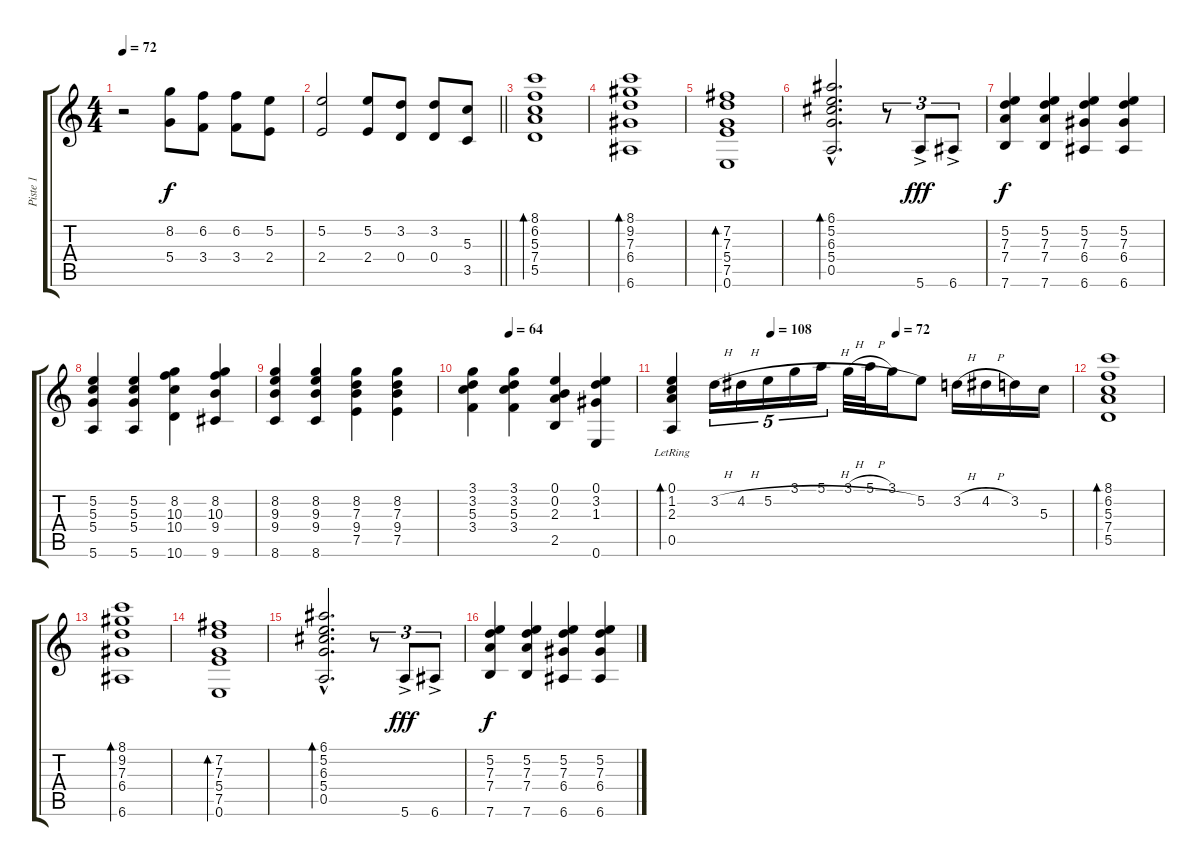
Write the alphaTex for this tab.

\track ("Piste 1" "Piste 1") {instrument acousticguitarnylon}
\staff {score tabs}
\tuning (E4 B3 G3 D3 A2 E2) {hide}
\ts (4 4)
\tempo 72
\clef g2
\ks c
r.2{dy f instrument acousticguitarnylon} (8.2 5.4).8 (6.2 3.4).8 (6.2 3.4).8 (5.2 2.4).8 |
\barLineRight lightlight
(5.2 2.4).2 (5.2 2.4).8 (3.2 0.4).8 (3.2 0.4).8 (5.3 3.5).8 |
(8.1 6.2 5.3 7.4 5.5).1{bd 480} |
(8.1 9.2 7.3 6.4 6.6).1{bd 480} |
(7.2 7.3 5.4 7.5 0.6).1{bd 480} |
(6.1{hac} 5.2{hac} 6.3{hac} 5.4{hac} 0.5{hac}).2{d bd 480} r.8{tu (3 2)} 5.6{ac}.8{tu (3 2) dy fff} 6.6{ac}.8{tu (3 2)} |
(5.2 7.3 7.4 7.6).4{dy f} (5.2 7.3 7.4 7.6).4 (5.2 7.3 6.4 6.6).4 (5.2 7.3 6.4 6.6).4 |
(5.2 5.3 5.4 5.6).4 (5.2 5.3 5.4 5.6).4 (8.2 10.3 10.4 10.6).4 (8.2 10.3 9.4 9.6).4 |
(8.2 9.3 9.4 8.6).4 (8.2 9.3 9.4 8.6).4 (8.2 7.3 9.4 7.5).4 (8.2 7.3 9.4 7.5).4 |
\tempo (64 0.25)
(3.1 3.2 5.3 3.4).4 (3.1 3.2 5.3 3.4).4 (0.1 0.2 2.3 2.5).4 (0.1 3.2 1.3 0.6).4 |
\tempo (108 0.25)
\tempo (72 0.5625)
(0.1{lr} 1.2{lr} 2.3{lr} 0.5{lr}).4{bd 480} 3.2{h}.16{tu (5 4)} 4.2{h}.16{tu (5 4)} 5.2{h}.16{tu (5 4)} 3.1.16{tu (5 4)} 5.1.16{tu (5 4)} 3.1{h}.32 5.1{h}.32 3.1.16 5.2.8 3.2{h}.16 4.2{h}.16 3.2.16 5.3.16 |
(8.1 6.2 5.3 7.4 5.5).1{bd 480} |
(8.1 9.2 7.3 6.4 6.6).1{bd 480} |
(7.2 7.3 5.4 7.5 0.6).1{bd 480} |
(6.1{hac} 5.2{hac} 6.3{hac} 5.4{hac} 0.5{hac}).2{d bd 480} r.8{tu (3 2)} 5.6{ac}.8{tu (3 2) dy fff} 6.6{ac}.8{tu (3 2)} |
(5.2 7.3 7.4 7.6).4{dy f} (5.2 7.3 7.4 7.6).4 (5.2 7.3 6.4 6.6).4 (5.2 7.3 6.4 6.6).4
